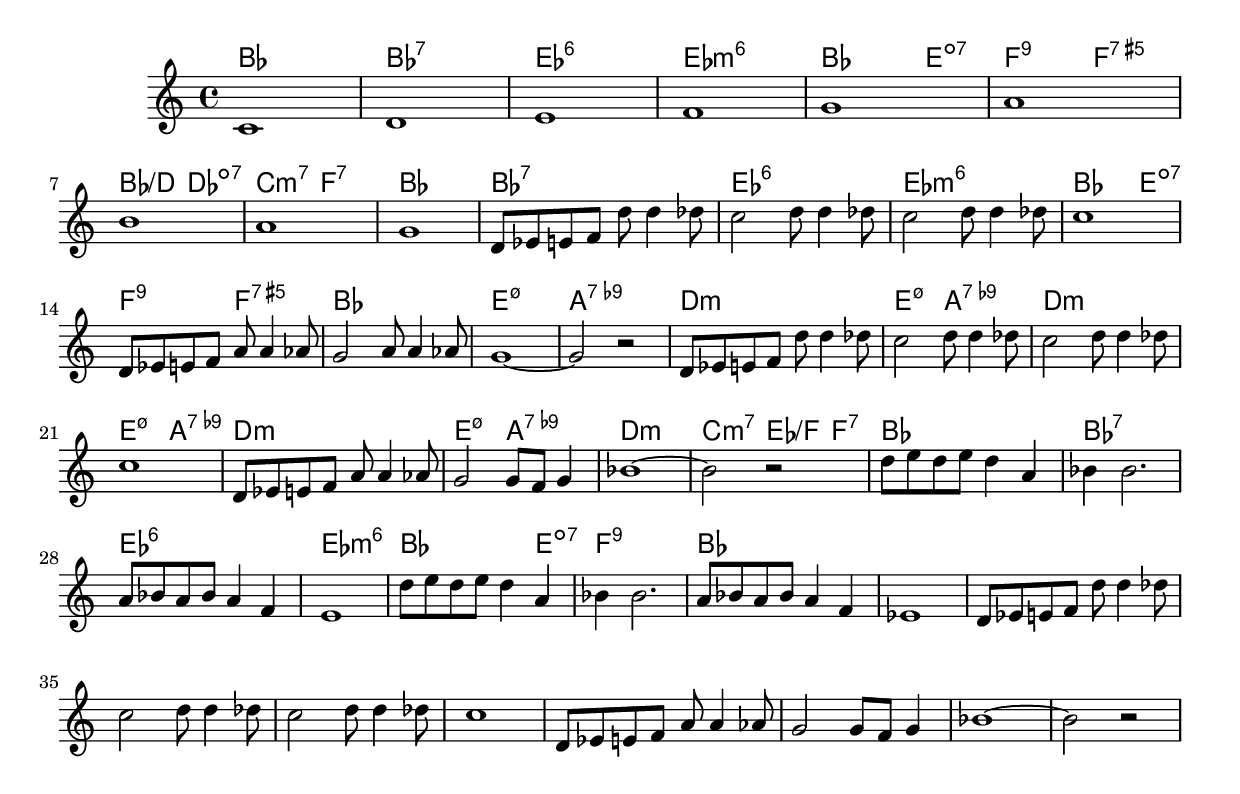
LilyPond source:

\version "2.19.83"

\include "english.ly"

chordsSong = \chordmode { 
    % \set chordChanges = ##t 
    % \set chordNameExceptions = #flamingChordExceptions
    % \set noChordSymbol = ##f
    bf1 | bf:7 | ef:6 | ef:m6 |
    bf2. e4:dim7 | f2:9 f:aug7 | bf/d df:dim7 | c:m7 f:7 ||

    bf1 | bf:7 | ef:6 | ef:m6 |
    bf2. e4:dim7 | f2:9 f:aug7 | bf1 | e:m7.5- a:7.9- ||

    d1:m | e2:m7.5- a:7.9- | d1:m | e2:m7.5- a:7.9- |
    d1:m | e2:m7.5- a:7.9- | d1:m | c2:m7 ef4/f f:7 |

    bf1 | bf:7 | ef:6 | ef:m6 |
    bf2. e4:dim7 | f1:9 | bf | s ||
}

melodySong = \relative c' { 
    c1 d e f g a \break 
    b1 a g d8 ef e f d'8 4 df8 | c2 d8 4 df8 | c2 d8 4 df8 | c1 | 
    d,8 ef e f a8 4 af8 | g2 a8 4 af8 | g1 ~ | 2 r ||

    d8 ef e f d'8 4 df8 | c2 d8 4 df8 | c2 d8 4 df8 | c1 | 
    d,8 ef e f a8 4 af8 | g2 8 f g4 | bf1 ~ | 2 r ||

    d8 e d e d4 a | bf4 2. | a8 bf a bf a4 f | e1 | 
    d'8 e d e d4 a | bf4 2. | a8 bf a bf a4 f | ef1 | 

    d8 ef e f d'8 4 df8 | c2 d8 4 df8 | c2 d8 4 df8 | c1 | 
    d,8 ef e f a8 4 af8 | g2 8 f g4 | bf1 ~ | 2 r ||
}

\book {
    \score {
        <<
            \new ChordNames \chordsSong
            \new Staff \melodySong
        >>
    }
}

